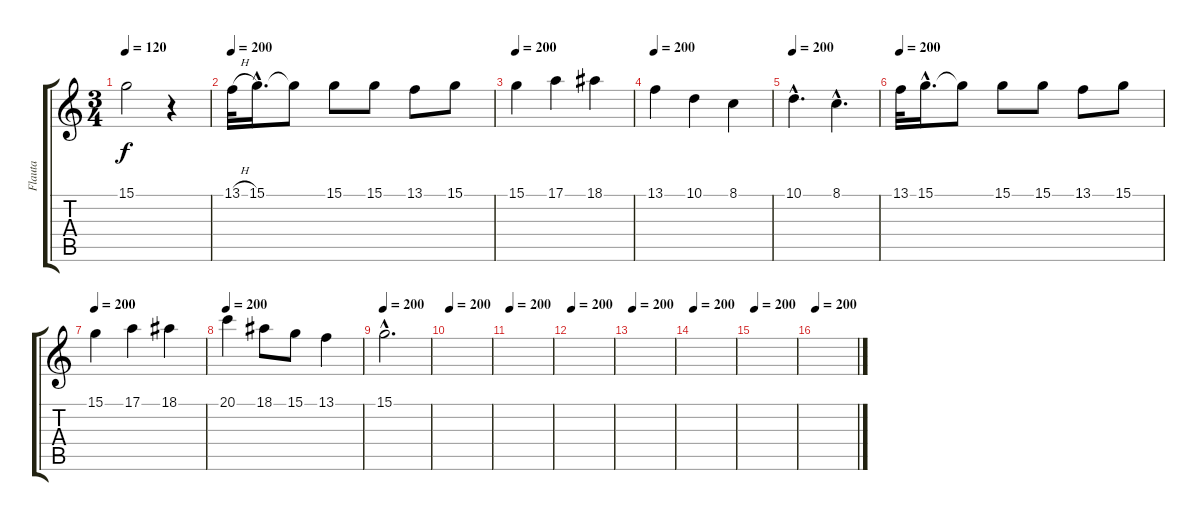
\track ("Flauta" "Flauta") {instrument flute}
\staff {score tabs}
\tuning (E4 B3 G3 D3 A2 E2) {hide}
\ts (3 4)
\tempo 120
\clef g2
\ks c
15.1{t}.2{dy f} r.4 |
\tempo 200
13.1{h}.32 15.1{hac}.16{d} 15.1{t}.8 15.1.8 15.1.8 13.1.8 15.1.8 |
\tempo 200
15.1.4 17.1.4 18.1.4 |
\tempo 200
13.1.4 10.1.4 8.1.4 |
\tempo 200
10.1{hac}.4{d} 8.1{hac}.4{d} |
\tempo 200
13.1.32 15.1{hac}.16{d} 15.1{t}.8 15.1.8 15.1.8 13.1.8 15.1.8 |
\tempo 200
15.1.4 17.1.4 18.1.4 |
\tempo 200
20.1.4 18.1.8 15.1.8 13.1.4 |
\tempo 200
15.1{hac}.2{d} |
\tempo 200
|
\tempo 200
|
\tempo 200
|
\tempo 200
|
\tempo 200
|
\tempo 200
|
\tempo 200
